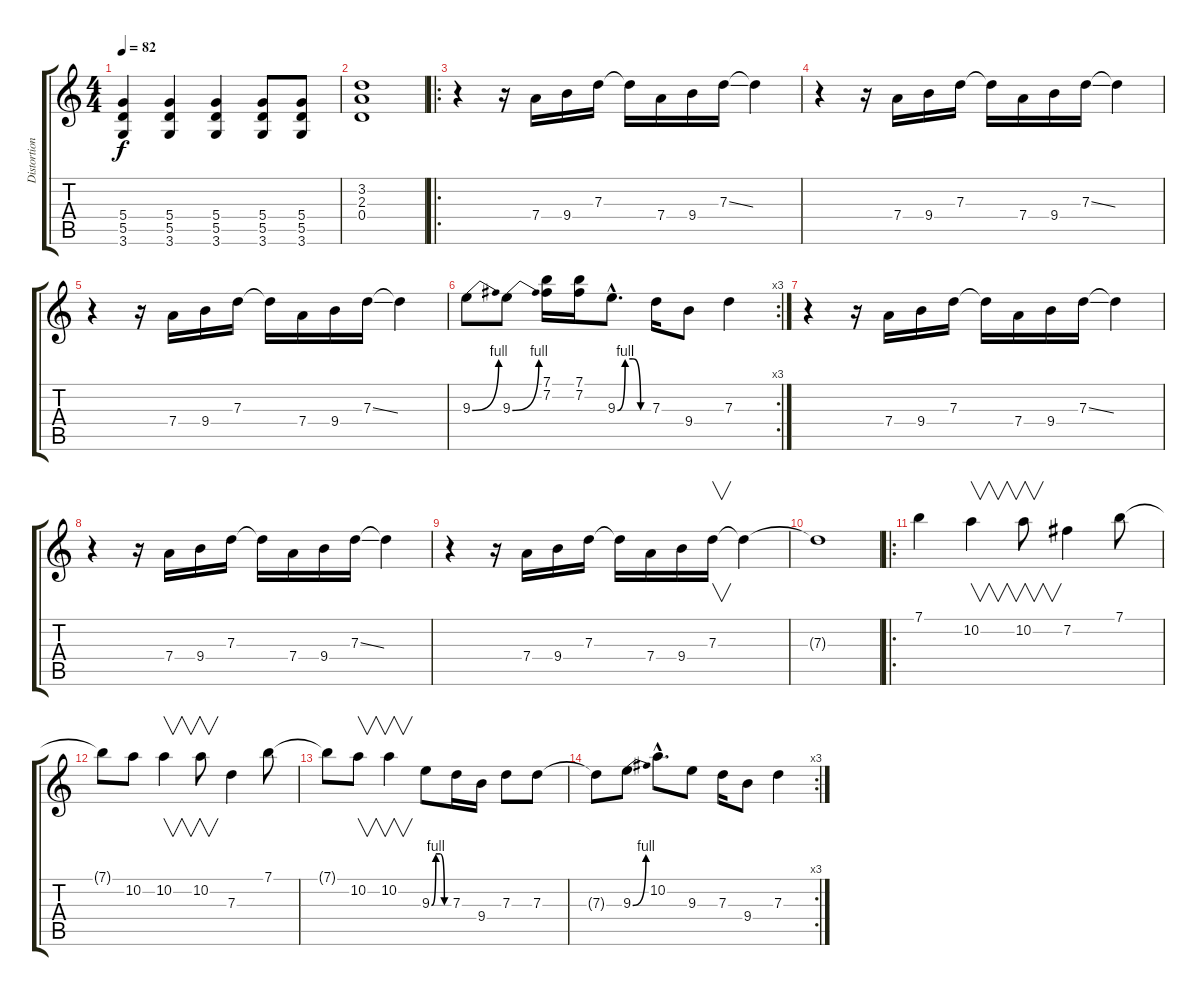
\track ("Distortion Guitar" "Distortion") {instrument distortionguitar}
\staff {score tabs}
\tuning (E4 B3 G3 D3 A2 E2) {hide}
\ts (4 4)
\tempo 82
\clef g2
\ks c
(5.4 5.5 3.6).4{dy f} (5.4 5.5 3.6).4 (5.4 5.5 3.6).4 (5.4 5.5 3.6).8 (5.4 5.5 3.6).8 |
(3.2 2.3 0.4).1 |
\ro
r.4 r.16 7.4.16 9.4.16 7.3.16 7.3{t}.16 7.4.16 9.4.16 7.3{ss}.16 7.3{t}.4 |
r.4 r.16 7.4.16 9.4.16 7.3.16 7.3{t}.16 7.4.16 9.4.16 7.3{ss}.16 7.3{t}.4 |
r.4 r.16 7.4.16 9.4.16 7.3.16 7.3{t}.16 7.4.16 9.4.16 7.3{ss}.16 7.3{t}.4 |
\rc 3
9.3{be (bend 0 0 60 4)}.8 9.3{be (bend 0 0 60 4)}.8 (7.1 7.2).16 (7.1 7.2).16 9.3{be (custom 0 0 15 4 30 4 45 0 60 0) hac}.8{d} 7.3.16 9.4.8 7.3.4 |
r.4 r.16 7.4.16 9.4.16 7.3.16 7.3{t}.16 7.4.16 9.4.16 7.3{ss}.16 7.3{t}.4 |
r.4 r.16 7.4.16 9.4.16 7.3.16 7.3{t}.16 7.4.16 9.4.16 7.3{ss}.16 7.3{t}.4 |
r.4 r.16 7.4.16 9.4.16 7.3.16 7.3{t}.16 7.4.16 9.4.16 7.3.16{v} 7.3{t}.4 |
7.3{t}.1 |
\ro
7.1.4 10.2.4{v} 10.2.8{v} 7.2.4 7.1.8 |
7.1{t}.8 10.2.8 10.2.4{v} 10.2.8{v} 7.3.4 7.1.8 |
7.1{t}.8 10.2.8{v} 10.2.4{v} 9.3{be (custom 0 0 15 4 30 4 45 0 60 0)}.8 7.3.16 9.4.16 7.3.8 7.3.8 |
\rc 3
7.3{t}.8 9.3{be (bend 0 0 60 4)}.8 10.2{hac}.8{d} 9.3.8 7.3.16 9.4.8 7.3.4
